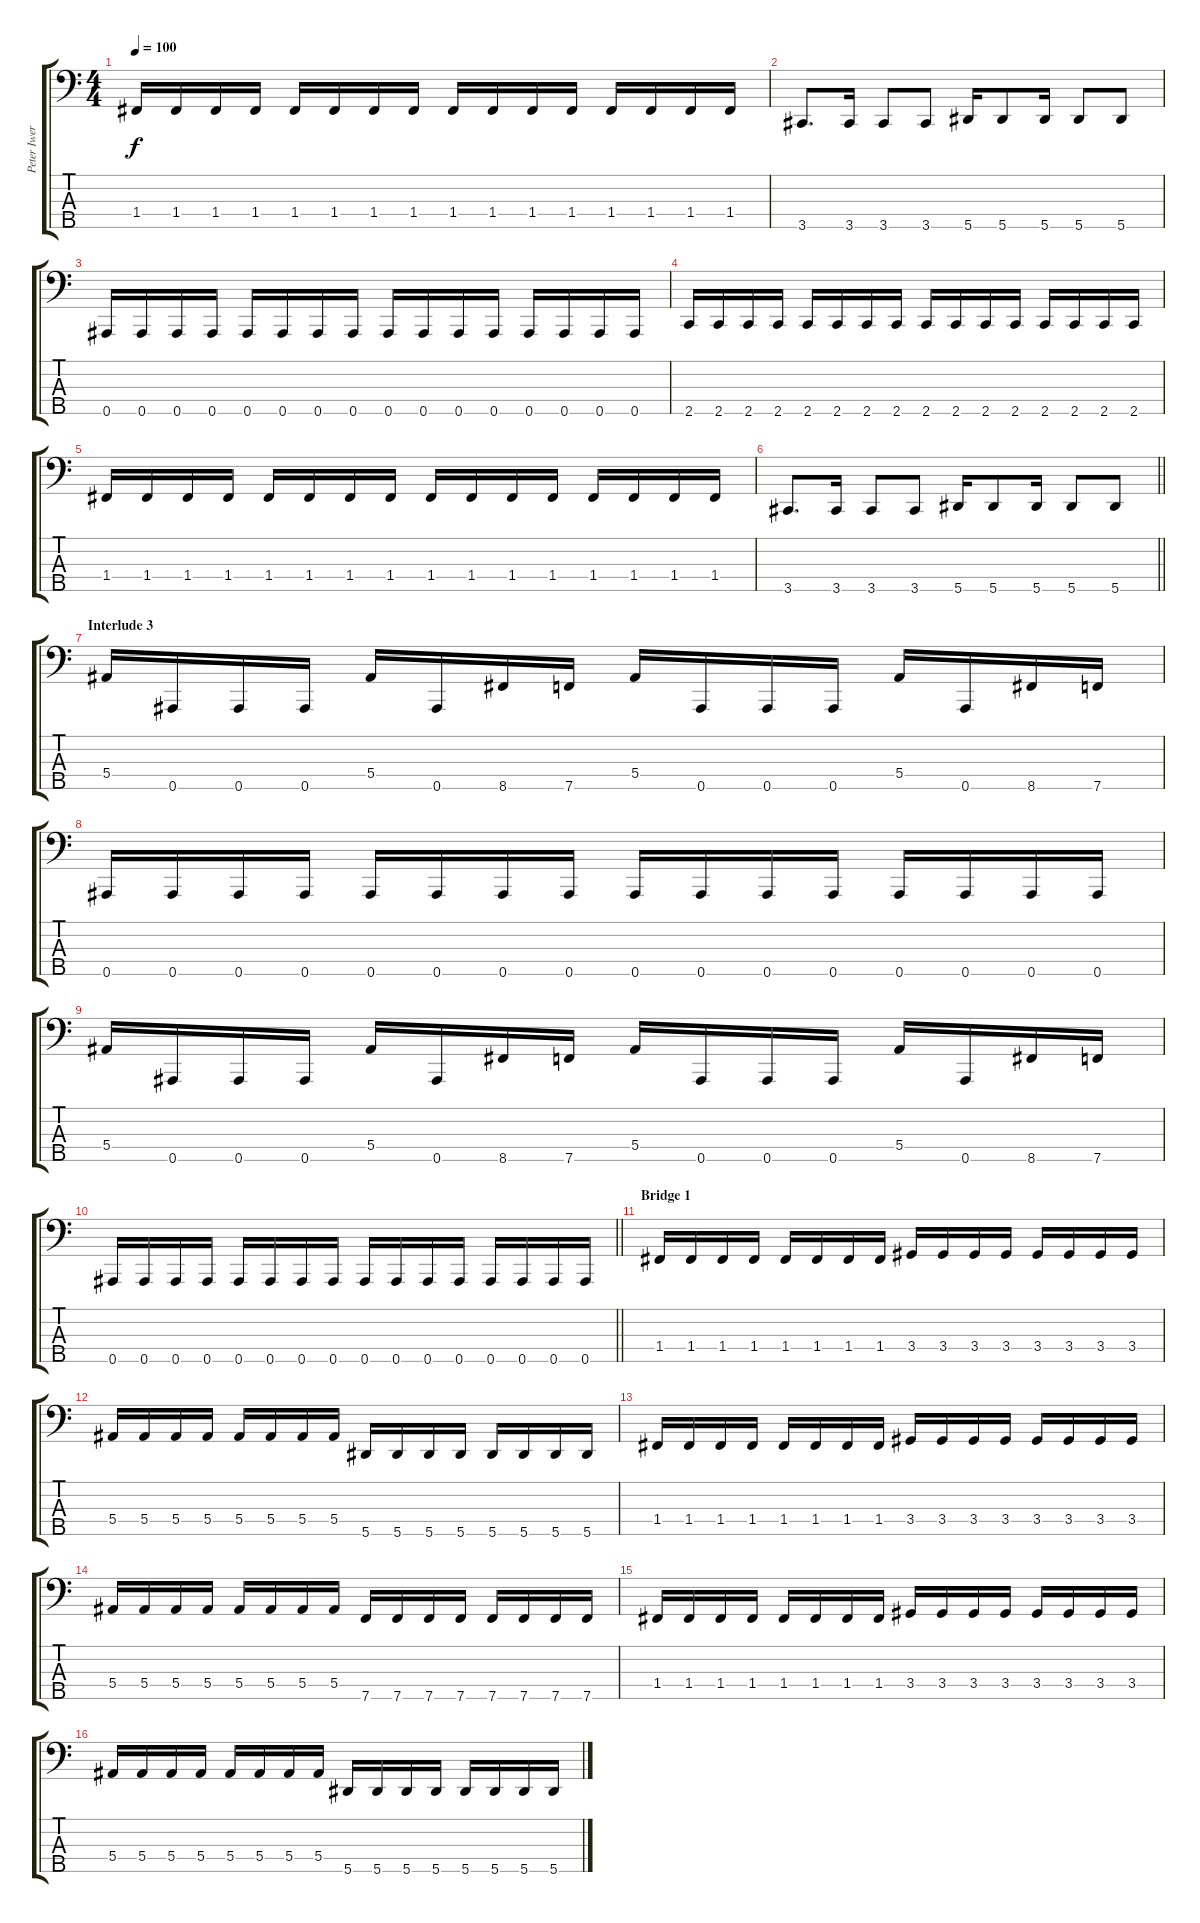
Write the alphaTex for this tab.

\track ("Peter Iwers" "Peter Iwer") {instrument electricbassfinger}
\staff {score tabs}
\tuning (G2 Eb2 Bb1 F1 Bb0) {hide}
\ts (4 4)
\tempo 100
\clef f4
\ks c
1.4.16{dy f} 1.4.16 1.4.16 1.4.16 1.4.16 1.4.16 1.4.16 1.4.16 1.4.16 1.4.16 1.4.16 1.4.16 1.4.16 1.4.16 1.4.16 1.4.16 |
3.5.8{d} 3.5.16 3.5.8 3.5.8 5.5.16 5.5.8 5.5.16 5.5.8 5.5.8 |
0.5.16 0.5.16 0.5.16 0.5.16 0.5.16 0.5.16 0.5.16 0.5.16 0.5.16 0.5.16 0.5.16 0.5.16 0.5.16 0.5.16 0.5.16 0.5.16 |
2.5.16 2.5.16 2.5.16 2.5.16 2.5.16 2.5.16 2.5.16 2.5.16 2.5.16 2.5.16 2.5.16 2.5.16 2.5.16 2.5.16 2.5.16 2.5.16 |
1.4.16 1.4.16 1.4.16 1.4.16 1.4.16 1.4.16 1.4.16 1.4.16 1.4.16 1.4.16 1.4.16 1.4.16 1.4.16 1.4.16 1.4.16 1.4.16 |
\barLineRight lightlight
3.5.8{d} 3.5.16 3.5.8 3.5.8 5.5.16 5.5.8 5.5.16 5.5.8 5.5.8 |
\section ("" "Interlude 3")
5.4.16 0.5.16 0.5.16 0.5.16 5.4.16 0.5.16 8.5.16 7.5.16 5.4.16 0.5.16 0.5.16 0.5.16 5.4.16 0.5.16 8.5.16 7.5.16 |
0.5.16 0.5.16 0.5.16 0.5.16 0.5.16 0.5.16 0.5.16 0.5.16 0.5.16 0.5.16 0.5.16 0.5.16 0.5.16 0.5.16 0.5.16 0.5.16 |
5.4.16 0.5.16 0.5.16 0.5.16 5.4.16 0.5.16 8.5.16 7.5.16 5.4.16 0.5.16 0.5.16 0.5.16 5.4.16 0.5.16 8.5.16 7.5.16 |
\barLineRight lightlight
0.5.16 0.5.16 0.5.16 0.5.16 0.5.16 0.5.16 0.5.16 0.5.16 0.5.16 0.5.16 0.5.16 0.5.16 0.5.16 0.5.16 0.5.16 0.5.16 |
\section ("" "Bridge 1")
1.4.16 1.4.16 1.4.16 1.4.16 1.4.16 1.4.16 1.4.16 1.4.16 3.4.16 3.4.16 3.4.16 3.4.16 3.4.16 3.4.16 3.4.16 3.4.16 |
5.4.16 5.4.16 5.4.16 5.4.16 5.4.16 5.4.16 5.4.16 5.4.16 5.5.16 5.5.16 5.5.16 5.5.16 5.5.16 5.5.16 5.5.16 5.5.16 |
1.4.16 1.4.16 1.4.16 1.4.16 1.4.16 1.4.16 1.4.16 1.4.16 3.4.16 3.4.16 3.4.16 3.4.16 3.4.16 3.4.16 3.4.16 3.4.16 |
5.4.16 5.4.16 5.4.16 5.4.16 5.4.16 5.4.16 5.4.16 5.4.16 7.5.16 7.5.16 7.5.16 7.5.16 7.5.16 7.5.16 7.5.16 7.5.16 |
1.4.16 1.4.16 1.4.16 1.4.16 1.4.16 1.4.16 1.4.16 1.4.16 3.4.16 3.4.16 3.4.16 3.4.16 3.4.16 3.4.16 3.4.16 3.4.16 |
5.4.16 5.4.16 5.4.16 5.4.16 5.4.16 5.4.16 5.4.16 5.4.16 5.5.16 5.5.16 5.5.16 5.5.16 5.5.16 5.5.16 5.5.16 5.5.16
